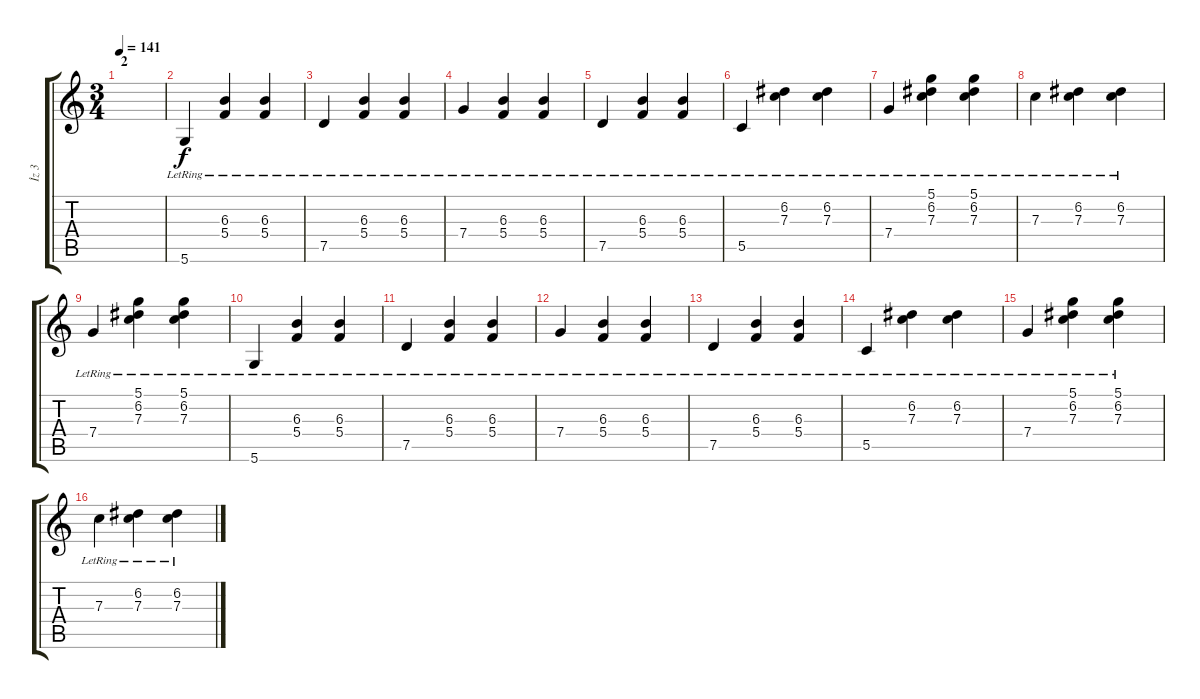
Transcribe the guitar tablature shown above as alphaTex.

\track ("İz 3" "İz 3") {instrument overdrivenguitar}
\staff {score tabs}
\tuning (D4 A3 F3 C3 G2 D2) {hide}
\ts (3 4)
\section ("" "2")
\tempo 141
\clef g2
\ks c
|
5.6{lr}.4 (6.3{lr} 5.4{lr}).4 (6.3{lr} 5.4{lr}).4 |
7.5{lr}.4 (6.3{lr} 5.4{lr}).4 (6.3{lr} 5.4{lr}).4 |
7.4{lr}.4 (6.3{lr} 5.4{lr}).4 (6.3{lr} 5.4{lr}).4 |
7.5{lr}.4 (6.3{lr} 5.4{lr}).4 (6.3{lr} 5.4{lr}).4 |
5.5{lr}.4 (6.2{lr} 7.3{lr}).4 (6.2{lr} 7.3{lr}).4 |
7.4{lr}.4 (5.1{lr} 6.2{lr} 7.3{lr}).4 (5.1{lr} 6.2{lr} 7.3{lr}).4 |
7.3{lr}.4 (6.2{lr} 7.3{lr}).4 (6.2{lr} 7.3{lr}).4 |
7.4{lr}.4 (5.1{lr} 6.2{lr} 7.3{lr}).4 (5.1{lr} 6.2{lr} 7.3{lr}).4 |
5.6{lr}.4 (6.3{lr} 5.4{lr}).4 (6.3{lr} 5.4{lr}).4 |
7.5{lr}.4 (6.3{lr} 5.4{lr}).4 (6.3{lr} 5.4{lr}).4 |
7.4{lr}.4 (6.3{lr} 5.4{lr}).4 (6.3{lr} 5.4{lr}).4 |
7.5{lr}.4 (6.3{lr} 5.4{lr}).4 (6.3{lr} 5.4{lr}).4 |
5.5{lr}.4 (6.2{lr} 7.3{lr}).4 (6.2{lr} 7.3{lr}).4 |
7.4{lr}.4 (5.1{lr} 6.2{lr} 7.3{lr}).4 (5.1{lr} 6.2{lr} 7.3{lr}).4 |
7.3{lr}.4 (6.2{lr} 7.3{lr}).4 (6.2{lr} 7.3{lr}).4
